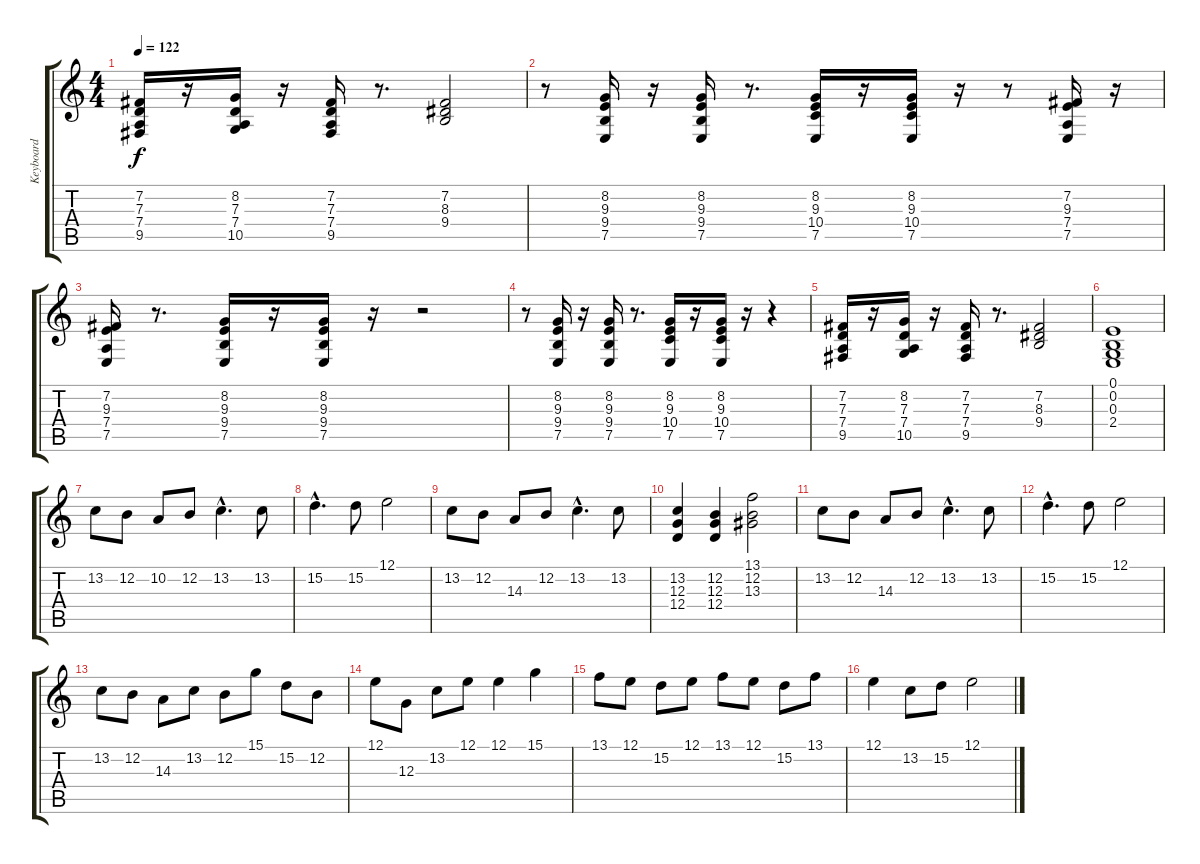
\track ("Keyboard" "Keyboard") {instrument stringensemble1}
\staff {score tabs}
\tuning (E4 B3 G3 D3 A2 E2) {hide}
\ts (4 4)
\tempo 122
\clef g2
\ks c
(7.2 7.3 7.4 9.5).16{dy f} r.16 (8.2 7.3 7.4 10.5).16 r.16 (7.2 7.3 7.4 9.5).16 r.8{d} (7.2 8.3 9.4).2 |
r.8 (8.2 9.3 9.4 7.5).16 r.16 (8.2 9.3 9.4 7.5).16 r.8{d} (8.2 9.3 10.4 7.5).16 r.16 (8.2 9.3 10.4 7.5).16 r.16 r.8 (7.2 9.3 7.4 7.5).16 r.16 |
(7.2 9.3 7.4 7.5).16 r.8{d} (8.2 9.3 9.4 7.5).16 r.16 (8.2 9.3 9.4 7.5).16 r.16 r.2 |
r.8 (8.2 9.3 9.4 7.5).16 r.16 (8.2 9.3 9.4 7.5).16 r.8{d} (8.2 9.3 10.4 7.5).16 r.16 (8.2 9.3 10.4 7.5).16 r.16 r.4 |
(7.2 7.3 7.4 9.5).16 r.16 (8.2 7.3 7.4 10.5).16 r.16 (7.2 7.3 7.4 9.5).16 r.8{d} (7.2 8.3 9.4).2 |
(0.1 0.2 0.3 2.4).1 |
13.2.8{instrument harpsichord} 12.2.8 10.2.8 12.2.8 13.2{hac}.4{d instrument harpsichord} 13.2.8 |
15.2{hac}.4{d instrument harpsichord} 15.2.8 12.1.2{instrument harpsichord} |
13.2.8{instrument harpsichord} 12.2.8 14.3.8 12.2.8 13.2{hac}.4{d instrument harpsichord} 13.2.8 |
(13.2 12.3 12.4).4{instrument harpsichord} (12.2 12.3 12.4).4{instrument harpsichord} (13.1 12.2 13.3).2 |
13.2.8{instrument harpsichord} 12.2.8 14.3.8 12.2.8 13.2{hac}.4{d instrument harpsichord} 13.2.8 |
15.2{hac}.4{d instrument harpsichord} 15.2.8 12.1.2{instrument harpsichord} |
13.2.8{instrument harpsichord} 12.2.8 14.3.8 13.2.8 12.2.8{instrument harpsichord} 15.1.8 15.2.8 12.2.8 |
12.1.8{instrument harpsichord} 12.3.8 13.2.8 12.1.8 12.1.4{instrument harpsichord} 15.1.4 |
13.1.8{instrument harpsichord} 12.1.8 15.2.8 12.1.8 13.1.8{instrument harpsichord} 12.1.8 15.2.8 13.1.8 |
12.1.4{instrument harpsichord} 13.2.8 15.2.8 12.1.2{instrument harpsichord}
